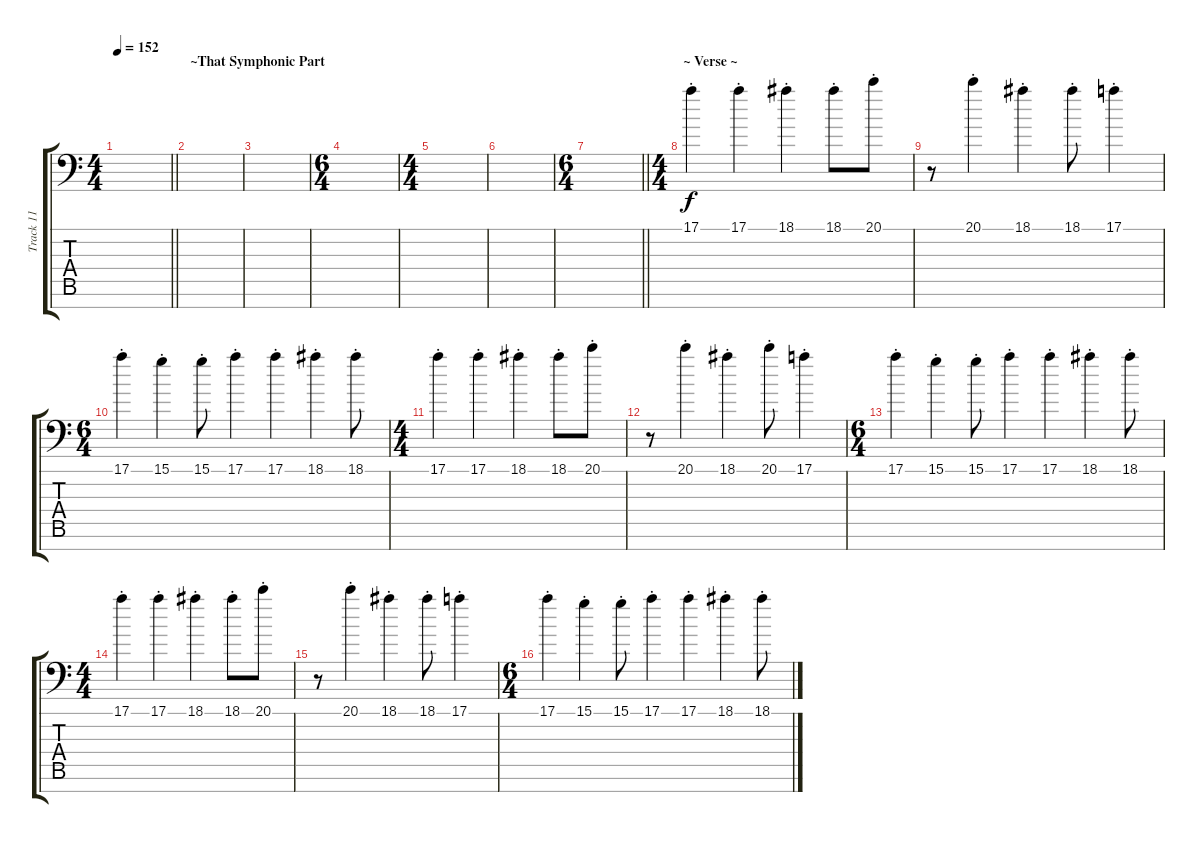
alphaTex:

\track ("Track 11" "Track 11") {instrument stringensemble1}
\staff {score tabs}
\tuning (E4 B3 G3 D3 A2 E2 A1) {hide}
\ts (4 4)
\tempo 152
\clef f4
\barLineRight lightlight
\ks c
|
\section ("" "~That Symphonic Part")
|
|
\ts (6 4)
|
\ts (4 4)
|
|
\ts (6 4)
\barLineRight lightlight
|
\ts (4 4)
\section ("" "~ Verse ~")
17.1{st}.4 17.1{st}.4 18.1{st}.4 18.1{st}.8 20.1{st}.8 |
r.8 20.1{st}.4 18.1{st}.4 18.1{st}.8 17.1{st}.4 |
\ts (6 4)
17.1{st}.4 15.1{st}.4 15.1{st}.8 17.1{st}.4 17.1{st}.4 18.1{st}.4 18.1{st}.8 |
\ts (4 4)
17.1{st}.4 17.1{st}.4 18.1{st}.4 18.1{st}.8 20.1{st}.8 |
r.8 20.1{st}.4 18.1{st}.4 20.1{st}.8 17.1{st}.4 |
\ts (6 4)
17.1{st}.4 15.1{st}.4 15.1{st}.8 17.1{st}.4 17.1{st}.4 18.1{st}.4 18.1{st}.8 |
\ts (4 4)
17.1{st}.4 17.1{st}.4 18.1{st}.4 18.1{st}.8 20.1{st}.8 |
r.8 20.1{st}.4 18.1{st}.4 18.1{st}.8 17.1{st}.4 |
\ts (6 4)
17.1{st}.4 15.1{st}.4 15.1{st}.8 17.1{st}.4 17.1{st}.4 18.1{st}.4 18.1{st}.8
